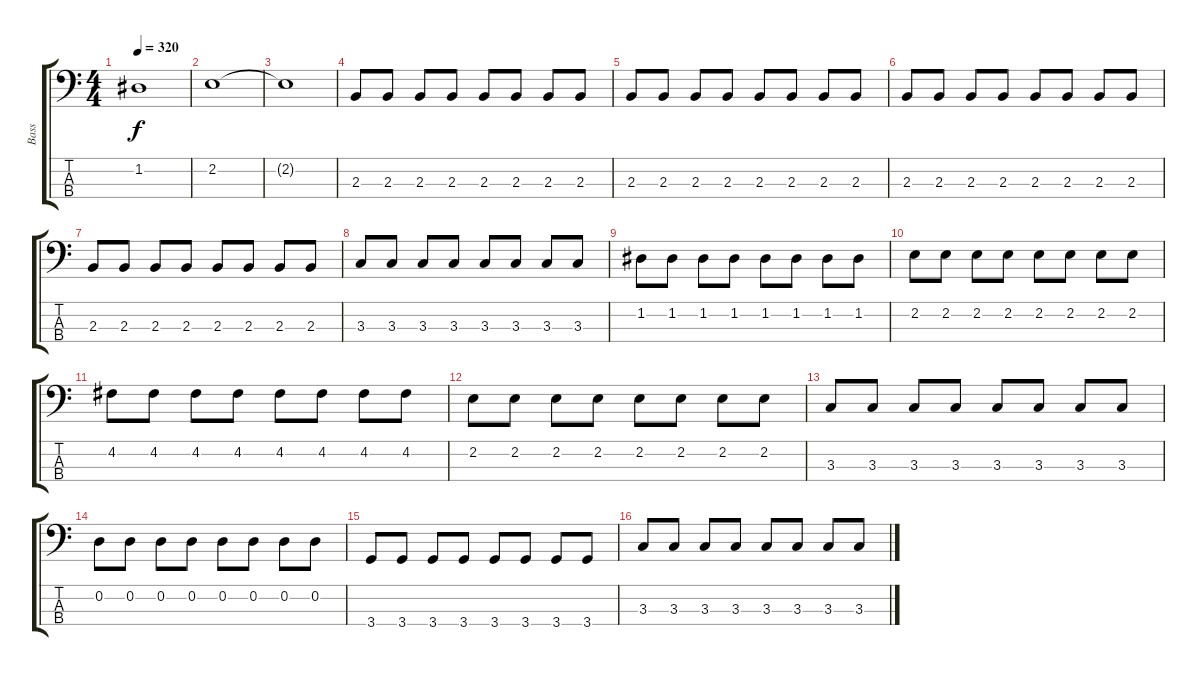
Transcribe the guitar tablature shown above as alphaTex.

\track ("Bass" "Bass") {instrument electricbassfinger}
\staff {score tabs}
\tuning (G2 D2 A1 E1) {hide}
\ts (4 4)
\tempo 320
\clef f4
\ks c
1.2.1{dy f} |
2.2.1 |
2.2{t}.1 |
2.3.8 2.3.8 2.3.8 2.3.8 2.3.8 2.3.8 2.3.8 2.3.8 |
2.3.8 2.3.8 2.3.8 2.3.8 2.3.8 2.3.8 2.3.8 2.3.8 |
2.3.8 2.3.8 2.3.8 2.3.8 2.3.8 2.3.8 2.3.8 2.3.8 |
2.3.8 2.3.8 2.3.8 2.3.8 2.3.8 2.3.8 2.3.8 2.3.8 |
3.3.8 3.3.8 3.3.8 3.3.8 3.3.8 3.3.8 3.3.8 3.3.8 |
1.2.8 1.2.8 1.2.8 1.2.8 1.2.8 1.2.8 1.2.8 1.2.8 |
2.2.8 2.2.8 2.2.8 2.2.8 2.2.8 2.2.8 2.2.8 2.2.8 |
4.2.8 4.2.8 4.2.8 4.2.8 4.2.8 4.2.8 4.2.8 4.2.8 |
2.2.8 2.2.8 2.2.8 2.2.8 2.2.8 2.2.8 2.2.8 2.2.8 |
3.3.8 3.3.8 3.3.8 3.3.8 3.3.8 3.3.8 3.3.8 3.3.8 |
0.2.8 0.2.8 0.2.8 0.2.8 0.2.8 0.2.8 0.2.8 0.2.8 |
3.4.8 3.4.8 3.4.8 3.4.8 3.4.8 3.4.8 3.4.8 3.4.8 |
3.3.8 3.3.8 3.3.8 3.3.8 3.3.8 3.3.8 3.3.8 3.3.8
